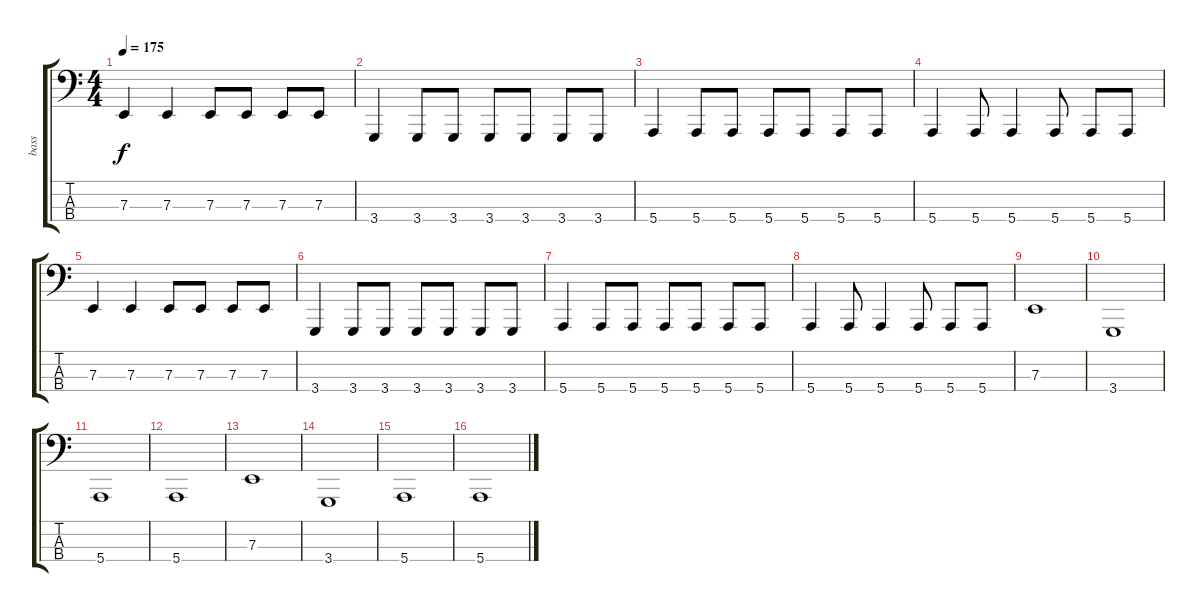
\track ("bass" "bass") {instrument lead8bassandlead}
\staff {score tabs}
\tuning (G2 D2 A1 E1) {hide}
\ts (4 4)
\tempo 175
\clef f4
\ks c
7.3.4{dy f} 7.3.4 7.3.8 7.3.8 7.3.8 7.3.8 |
3.4.4 3.4.8 3.4.8 3.4.8 3.4.8 3.4.8 3.4.8 |
5.4.4 5.4.8 5.4.8 5.4.8 5.4.8 5.4.8 5.4.8 |
5.4.4 5.4.8 5.4.4 5.4.8 5.4.8 5.4.8 |
7.3.4 7.3.4 7.3.8 7.3.8 7.3.8 7.3.8 |
3.4.4 3.4.8 3.4.8 3.4.8 3.4.8 3.4.8 3.4.8 |
5.4.4 5.4.8 5.4.8 5.4.8 5.4.8 5.4.8 5.4.8 |
5.4.4 5.4.8 5.4.4 5.4.8 5.4.8 5.4.8 |
7.3.1 |
3.4.1 |
5.4.1 |
5.4.1 |
7.3.1 |
3.4.1 |
5.4.1 |
5.4.1
